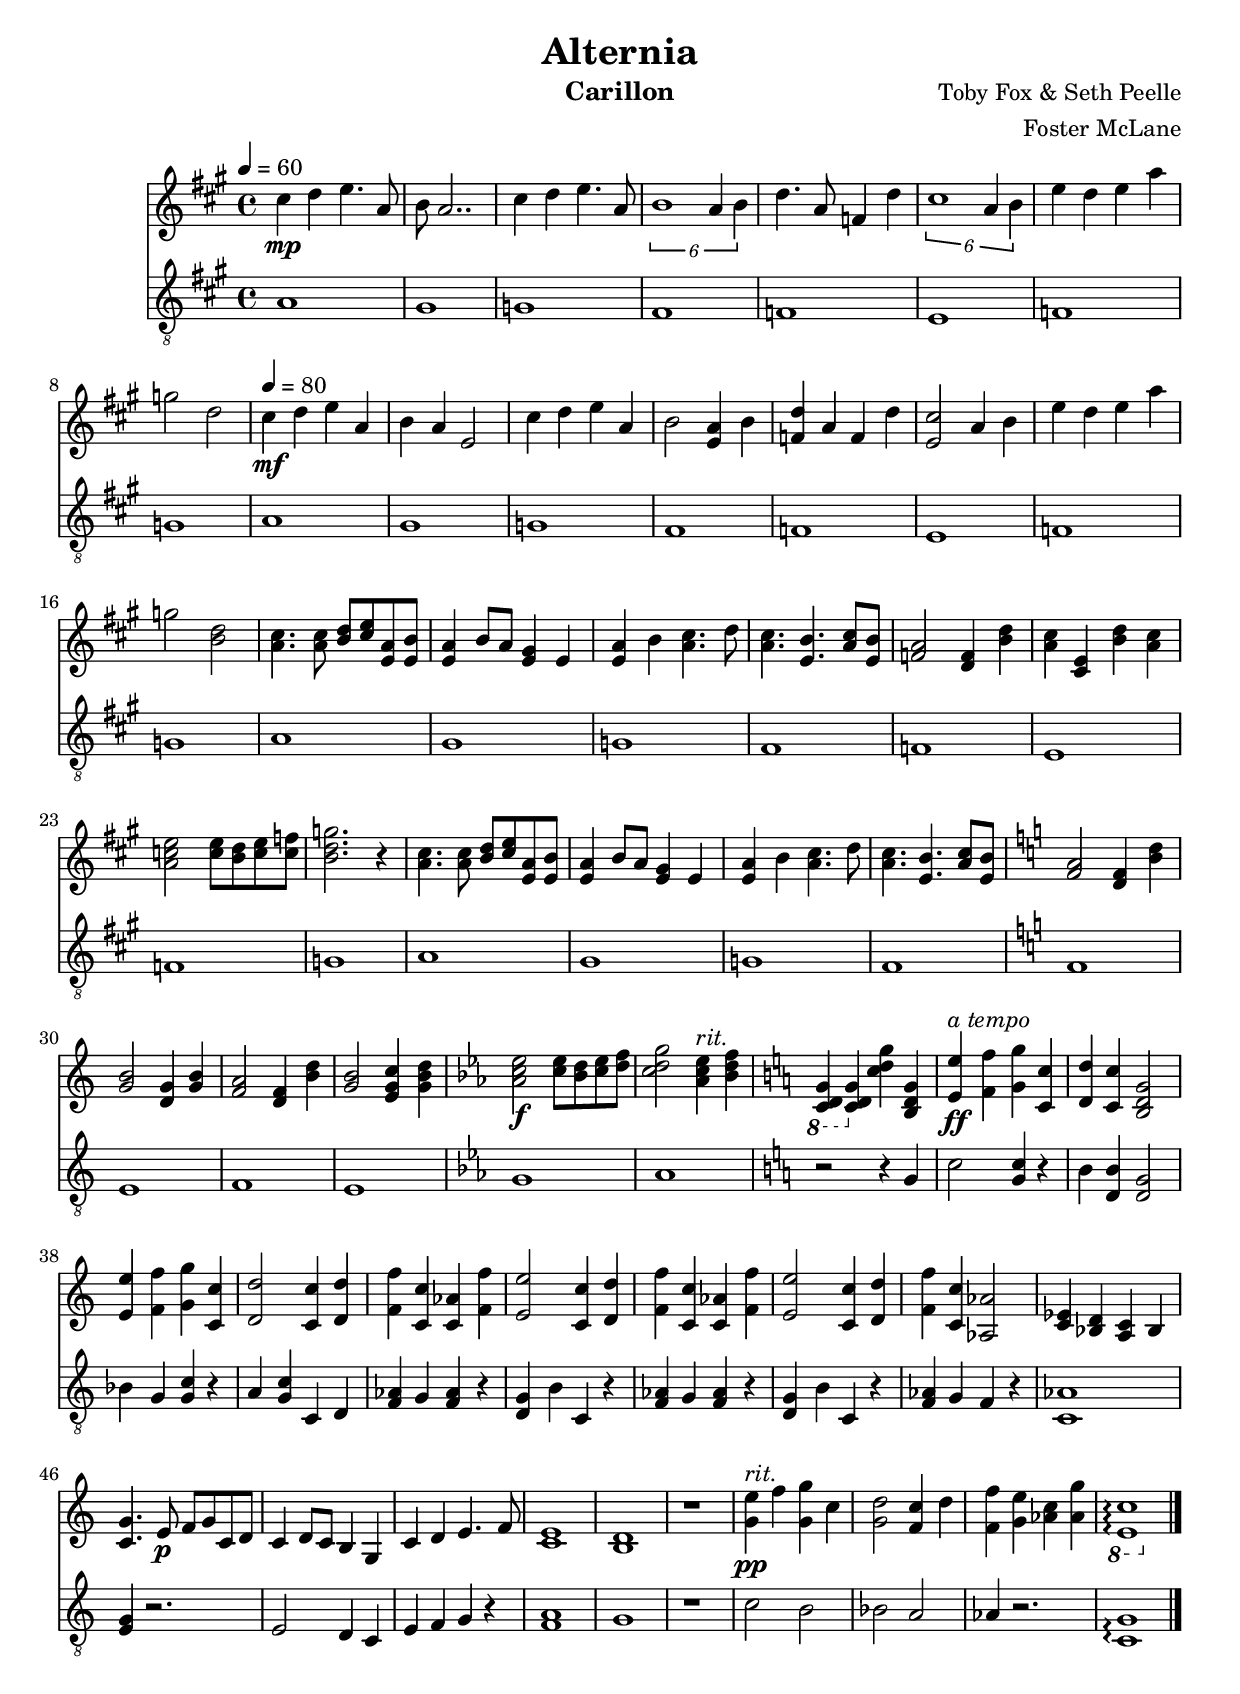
\version "2.18.2"

\header {
  title = "Alternia"
  instrument = "Carillon"
  composer = "Toby Fox & Seth Peelle"
  arranger = "Foster McLane"
}

main_tempo = \tempo 4 = 80
main_key = \key a \major

melody = \relative c'' {
  % intro
  cis4\mp d e4. a,8
  b8 a2..

  cis4 d e4. a,8
  \tuplet 6/4 { b1 a4 b }

  d4. a8 f4 d'
  \tuplet 6/4 { cis1 a4 b }

  e4 d e a
  g2 d2

  % verse 1
  \main_tempo
  cis4\mf d e a,
  b4 a e2

  cis'4 d e a,
  b2 <e, a>4 b'

  <f d'>4 a f d'
  <e, cis'>2 a4 b

  e4 d e a
  g2 <b, d>2

  % verse 2
  <a cis>4. <a cis>8 <b d> <cis e> <e, a> <e b'>
  <e a>4 b'8 a <e gis>4 e

  <e a>4 b' <a cis>4. d8
  <a cis>4. <e b'> <a cis>8 <e b'>

  <f a>2 <d f>4 <b' d>
  <a cis>4 <cis, e> <b' d> <a cis>

  <a c e>2 <c e>8 <b d> <c e> <c f>
  <b d g>2. r4

  % verse 2 (second)
  <a cis>4. <a cis>8 <b d> <cis e> <e, a> <e b'>
  <e a>4 b'8 a <e gis>4 e

  <e a>4 b' <a cis>4. d8
  <a cis>4. <e b'> <a cis>8 <e b'>

  % transition 1 (flat)
  \key c \major

  <f a>2 <d f>4 <b' d>
  <g b>2 <d g>4 <g b>

  <f a>2 <d f>4 <b' d>
  <g b>2 <e g c>4 <g b d>

  % transition 2 (flat)
  \key ees \major

  <aes c ees>2\f <c ees>8 <bes d> <c ees> <d f>
  <c d g>2
    {
      \set Score.tempoHideNote = ##t

      \tempo 4 = 66 <aes c ees>4^\markup { \italic "rit." } \tempo 4 = 62 <bes d f>

      % transition 3 (sharp)
      \key c \major

      \tempo 4 = 58 \ottava #-1 <c,, d g>4 \ottava #0 \tempo 4 = 54 <c' d g> \tempo 4 = 50 <c' d g> \tempo 4 = 46 <b, d g>
    }

  % finale
  {
    \set Score.tempoHideNote = ##t
    \main_tempo
  }

  <e e'>4\ff^\markup { \italic "a tempo" } <f f'> <g g'> <c, c'>

  <d d'>4 <c c'> <b d g>2

  <e e'>4 <f f'> <g g'> <c, c'>
  <d d'>2 <c c'>4 <d d'>

  <f f'>4 <c c'> <c aes'> <f f'>
  <e e'>2 <c c'>4 <d d'>

  <f f'>4 <c c'> <c aes'> <f f'>
  <e e'>2 <c c'>4 <d d'>

  <f f'>4 <c c'> <aes aes'>2
  <ees' c>4 <d bes> <c a> bes

  % reprise
  <c g'>4. e8\p f g c, d
  c4 d8 c b4 g

  c4 d e4. f8
  <c e>1

  <b d>1
  r1

  % ending
  {
    \set Score.tempoHideNote = ##t

    \tempo 4 = 66 <g' e'>4\pp^\markup { \italic "rit." } f' \tempo 4 = 62 <g, g'> c
    \tempo 4 = 58 <g d'>2 \tempo 4 = 54 <f c'>4 d'

    \tempo 4 = 50 <f, f'>4 <g e'> \tempo 4 = 46 <aes c> \tempo 4 = 42 <aes g'>
    \ottava #-1 <e, c'>1\arpeggio \ottava #0
  }

  \bar "|."
}

bass = \relative c' {
  % intro
  a1
  gis1

  g1
  fis1

  f1
  e1

  f1
  g1

  % verse 1
  a1
  gis1

  g1
  fis1

  f1
  e1

  f1
  g1

  % verse 2
  a1
  gis1

  g1
  fis1

  f1
  e1

  f1
  g1

  % verse 2 (second)
  a1
  gis1

  g1
  fis1

  % transition 1 (flat)
  \key c \major

  f1
  e1

  f1
  e1

  % transition 2 (flat)
  \key ees \major

  g1
  aes1

  % transition 3 (sharp)
  \key c \major

  r2 r4 g

  % finale
  c2 <g c>4 r4
  b4 <d, b'>4 <d g>2

  bes'4 g <g c> r4
  a4 <g c> c, d

  <f aes>4 g <f aes> r
  <d g>4 b' c, r4

  <f aes>4 g <f aes> r
  <d g>4 b' c, r4

  <f aes>4 g f r
  <aes c,>1

  % reprise
  <g e>4 r2.
  e2 d4 c

  e4 f g r
  <f a>1

  g1
  r1

  % ending
  c2 b
  bes2 a

  aes4 r2.
  <c, g'>1\arpeggio

  \bar "|."
}

keys = \new Staff {
  \clef "treble"

  \tempo 4 = 60
  \main_key

  \melody
}

pedals = \new Staff {
  \clef "treble_8"

  \tempo 4 = 60
  \main_key

  \bass
}

\score {
  <<
    \keys
    \pedals
  >>

  \layout {}
  \midi {}
}
